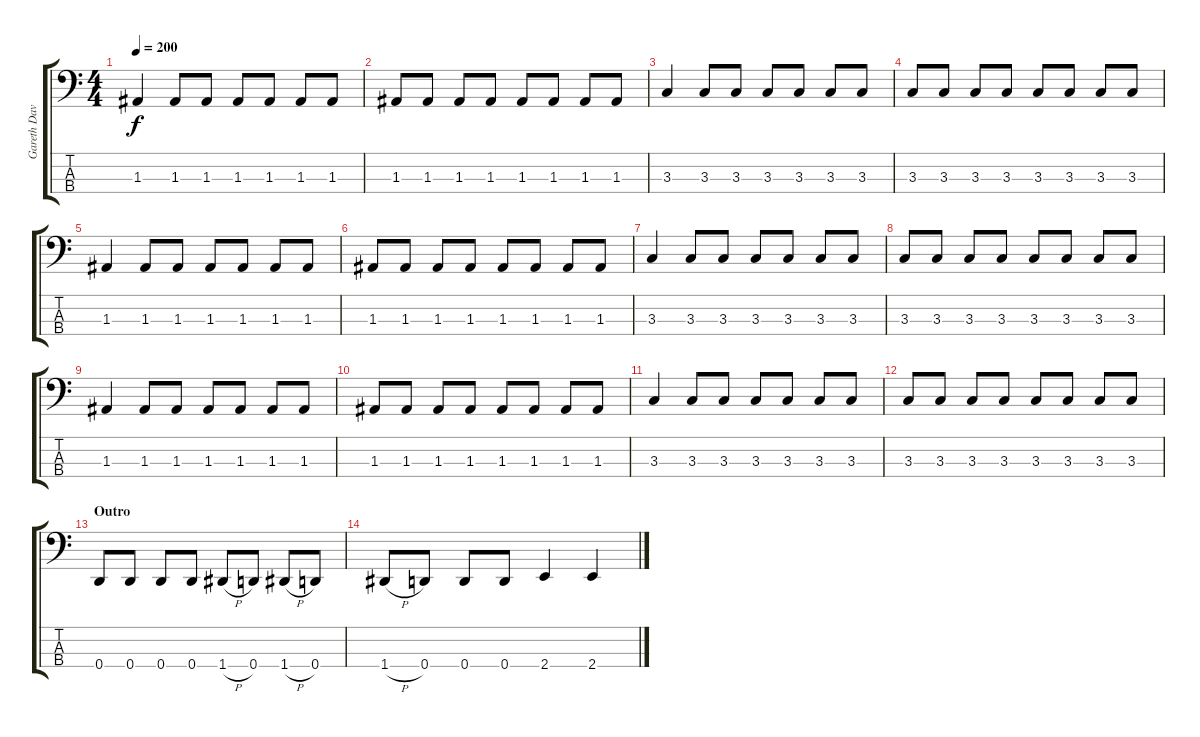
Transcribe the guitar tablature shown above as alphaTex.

\track ("Gareth Davies" "Gareth Dav") {instrument electricbasspick}
\staff {score tabs}
\tuning (G2 D2 A1 D1) {hide}
\ts (4 4)
\tempo 200
\clef f4
\ks c
1.3.4{dy f} 1.3.8 1.3.8 1.3.8 1.3.8 1.3.8 1.3.8 |
1.3.8 1.3.8 1.3.8 1.3.8 1.3.8 1.3.8 1.3.8 1.3.8 |
3.3.4 3.3.8 3.3.8 3.3.8 3.3.8 3.3.8 3.3.8 |
3.3.8 3.3.8 3.3.8 3.3.8 3.3.8 3.3.8 3.3.8 3.3.8 |
1.3.4 1.3.8 1.3.8 1.3.8 1.3.8 1.3.8 1.3.8 |
1.3.8 1.3.8 1.3.8 1.3.8 1.3.8 1.3.8 1.3.8 1.3.8 |
3.3.4 3.3.8 3.3.8 3.3.8 3.3.8 3.3.8 3.3.8 |
3.3.8 3.3.8 3.3.8 3.3.8 3.3.8 3.3.8 3.3.8 3.3.8 |
1.3.4 1.3.8 1.3.8 1.3.8 1.3.8 1.3.8 1.3.8 |
1.3.8 1.3.8 1.3.8 1.3.8 1.3.8 1.3.8 1.3.8 1.3.8 |
3.3.4 3.3.8 3.3.8 3.3.8 3.3.8 3.3.8 3.3.8 |
3.3.8 3.3.8 3.3.8 3.3.8 3.3.8 3.3.8 3.3.8 3.3.8 |
\section ("" "Outro")
0.4.8 0.4.8 0.4.8 0.4.8 1.4{h}.8 0.4.8 1.4{h}.8 0.4.8 |
1.4{h}.8 0.4.8 0.4.8 0.4.8 2.4.4 2.4.4
